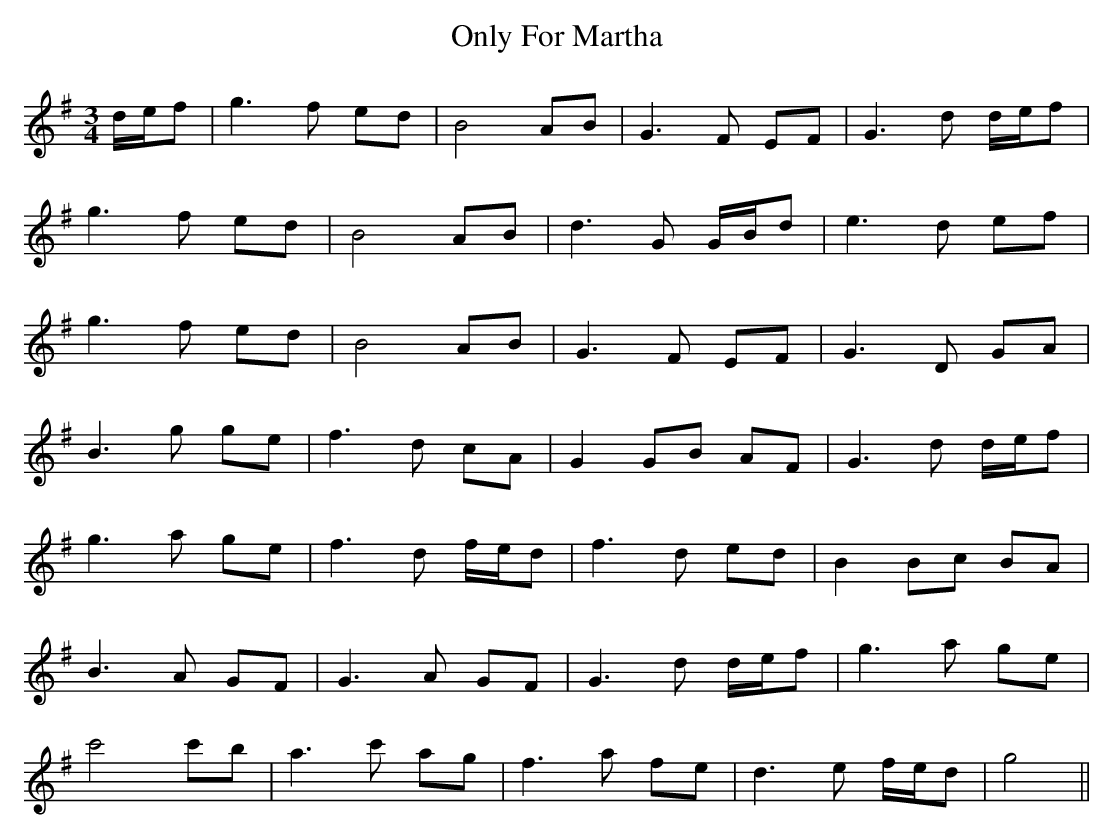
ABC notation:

X:1
T: Only For Martha
M: 3/4
L: 1/8
K: Gmaj
d/e/f | g3 f ed | B4 AB | G3 F EF | G3 d d/e/f |
g3 f ed | B4 AB| d3 G G/B/d | e3 d ef |
g3 f ed | B4 AB | G3 F EF | G3 D GA |
B3 g ge | f3 d cA | G2 GB AF | G3 d d/e/f |
g3 a ge | f3 d f/e/d | f3 d ed | B2 Bc BA |
B3 A GF | G3 A GF | G3 d d/e/f | g3 a ge |
c'4 c'b | a3 c' ag | f3 a fe | d3 e f/e/d | g4 ||
